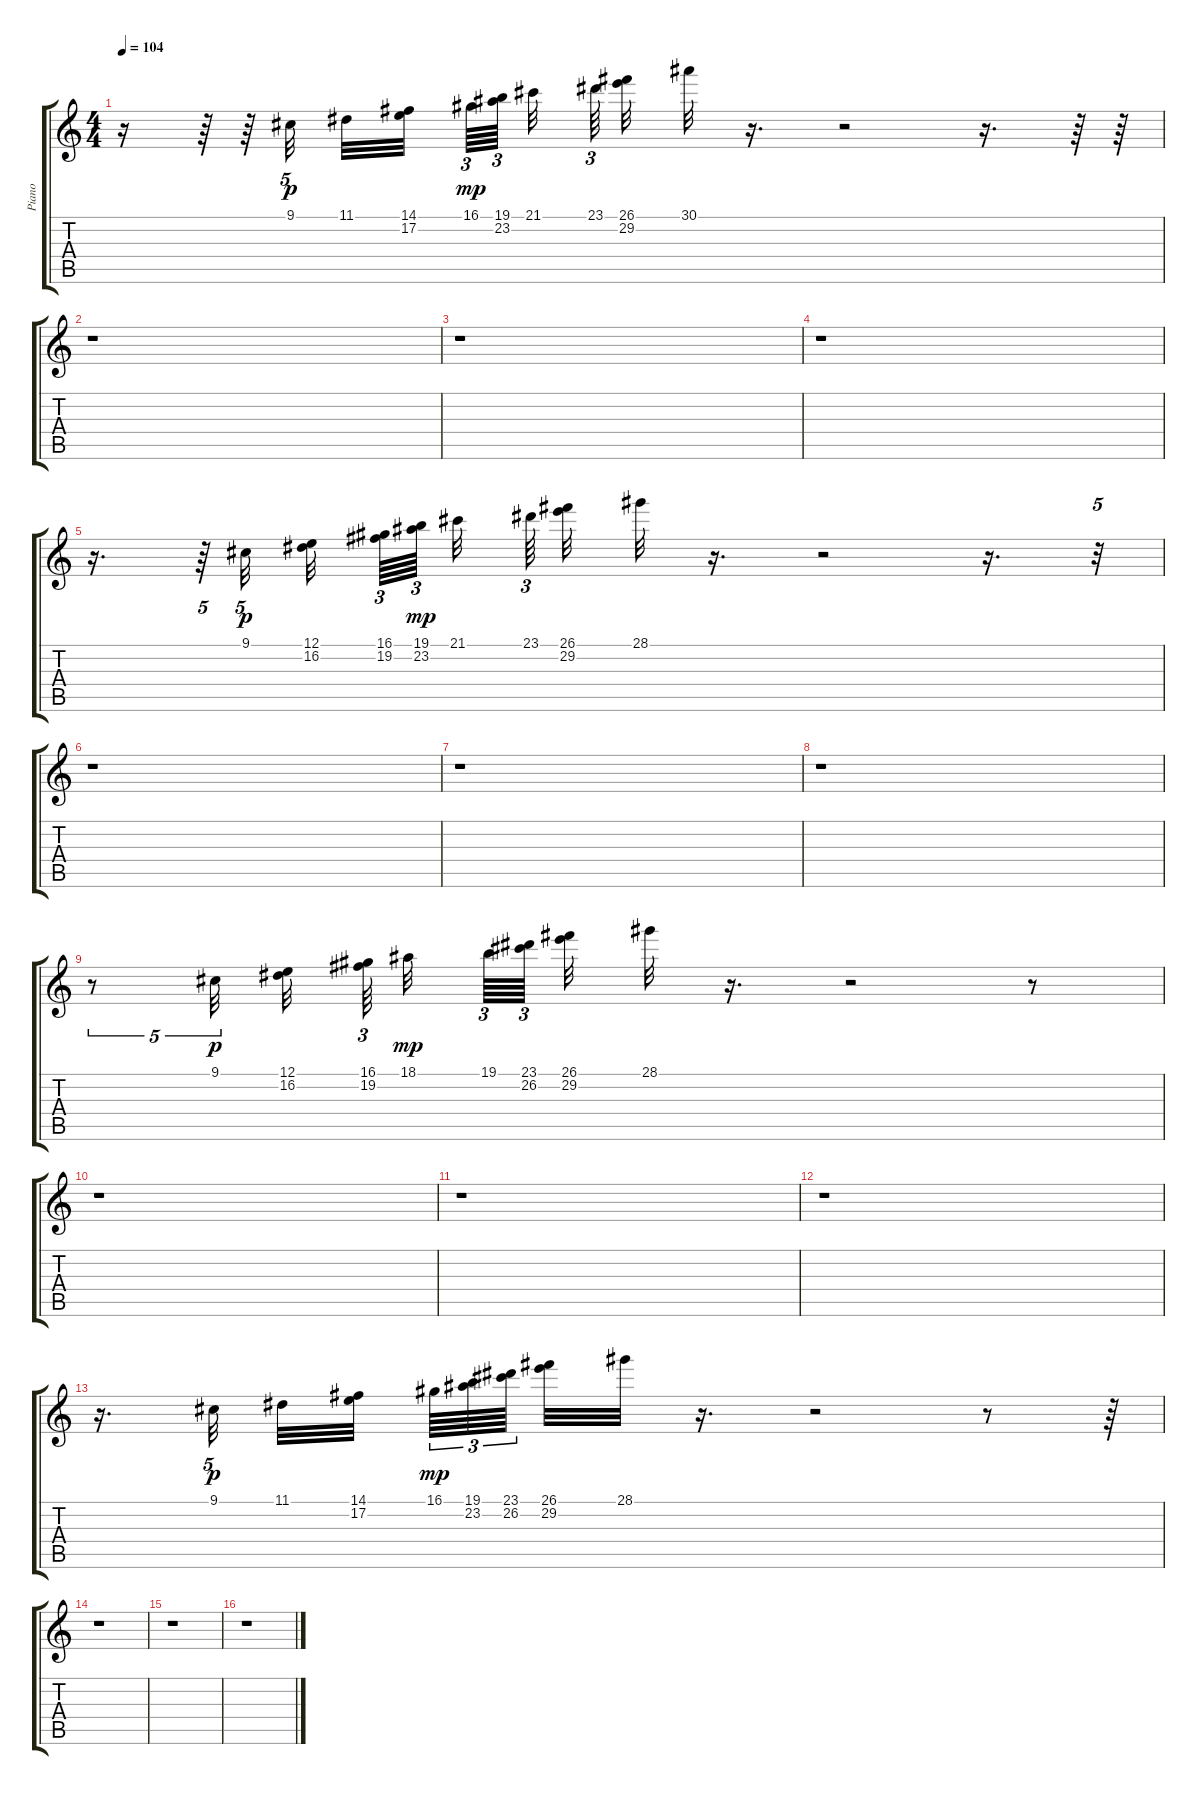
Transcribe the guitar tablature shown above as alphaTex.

\track ("Piano" "Piano") {instrument brightacousticpiano}
\staff {score tabs}
\tuning (E4 B3 G3 D3 A2 E2) {hide}
\ts (4 4)
\tempo 104
\clef g2
\ks c
r.16{dy mp} r.64 r.64 9.1.32{tu (5 4) dy p} 11.1.32 (14.1 17.2).32 16.1.64{tu (3 2) dy mp} (19.1 23.2).64{tu (3 2)} 21.1.32 23.1.64{tu (3 2)} (26.1 29.2).32 30.1.32 r.16{d} r.2 r.16{d} r.64 r.64 |
r.1 |
r.1 |
r.1 |
r.16{d} r.64{tu (5 4)} 9.1.32{tu (5 4) dy p} (12.1 16.2).32 (16.1 19.2).64{tu (3 2)} (19.1 23.2).64{tu (3 2) dy mp} 21.1.32 23.1.64{tu (3 2)} (26.1 29.2).32 28.1.32 r.16{d} r.2 r.16{d} r.32{tu (5 4)} |
r.1 |
r.1 |
r.1 |
r.8{tu (5 4)} 9.1.32{tu (5 4) dy p} (12.1 16.2).32 (16.1 19.2).64{tu (3 2)} 18.1.32{dy mp} 19.1.64{tu (3 2)} (23.1 26.2).64{tu (3 2)} (26.1 29.2).32 28.1.32 r.16{d} r.2 r.8 |
r.1 |
r.1 |
r.1 |
r.16{d} 9.1.32{tu (5 4) dy p} 11.1.32 (14.1 17.2).32 16.1.64{tu (3 2) dy mp} (19.1 23.2).64{tu (3 2)} (23.1 26.2).64{tu (3 2)} (26.1 29.2).32 28.1.32 r.16{d} r.2 r.8 r.64 |
r.1 |
r.1 |
r.1
